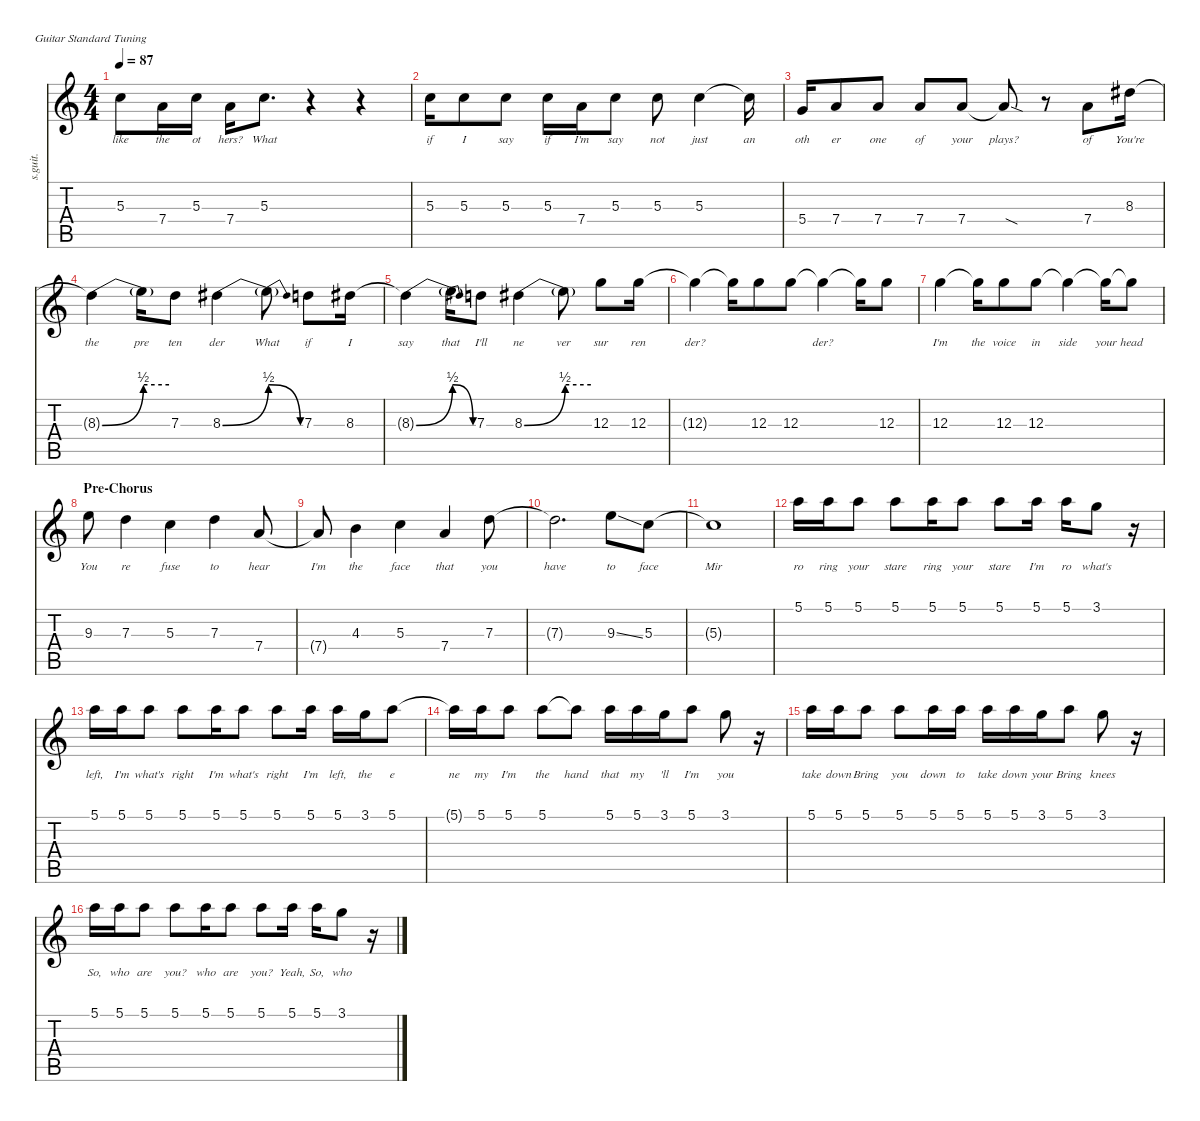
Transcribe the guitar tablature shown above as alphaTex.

\defaultSystemsLayout 4
\hideDynamics
\bracketExtendMode nobrackets
\track ("Dave Grohl (Lead Vocal)" "s.guit.") {instrument clarinet}
\staff {score tabs}
\tuning (E4 B3 G3 D3 A2 E2)
\displaytranspose 12
\ts (4 4)
\tempo 87
\clef g2
\ks c
5.3.8{lyrics (0 "like") lyrics (1 "") lyrics (2 "") lyrics (3 "") lyrics (4 "") dy f} 7.4.16{lyrics (0 "the") lyrics (1 "") lyrics (2 "") lyrics (3 "") lyrics (4 "")} 5.3.16{lyrics (0 "ot") lyrics (1 "") lyrics (2 "") lyrics (3 "") lyrics (4 "")} 7.4.16{lyrics (0 "hers?") lyrics (1 "") lyrics (2 "") lyrics (3 "") lyrics (4 "")} 5.3.8{d lyrics (0 "What") lyrics (1 "") lyrics (2 "") lyrics (3 "") lyrics (4 "")} r.4 r.4 |
5.3.16{lyrics (0 "if") lyrics (1 "") lyrics (2 "") lyrics (3 "") lyrics (4 "")} 5.3.8{lyrics (0 "I") lyrics (1 "") lyrics (2 "") lyrics (3 "") lyrics (4 "")} 5.3.8{lyrics (0 "say") lyrics (1 "") lyrics (2 "") lyrics (3 "") lyrics (4 "")} 5.3.16{lyrics (0 "if") lyrics (1 "") lyrics (2 "") lyrics (3 "") lyrics (4 "")} 7.4.16{lyrics (0 "I'm") lyrics (1 "") lyrics (2 "") lyrics (3 "") lyrics (4 "")} 5.3.8{lyrics (0 "say") lyrics (1 "") lyrics (2 "") lyrics (3 "") lyrics (4 "")} 5.3.8{lyrics (0 "not") lyrics (1 "") lyrics (2 "") lyrics (3 "") lyrics (4 "")} 5.3.4{lyrics (0 "just") lyrics (1 "") lyrics (2 "") lyrics (3 "") lyrics (4 "")} 5.3{t}.16{lyrics (0 "an") lyrics (1 "") lyrics (2 "") lyrics (3 "") lyrics (4 "")} |
5.4.16{lyrics (0 "oth") lyrics (1 "") lyrics (2 "") lyrics (3 "") lyrics (4 "")} 7.4.8{lyrics (0 "er") lyrics (1 "") lyrics (2 "") lyrics (3 "") lyrics (4 "")} 7.4.8{lyrics (0 "one") lyrics (1 "") lyrics (2 "") lyrics (3 "") lyrics (4 "")} 7.4.8{lyrics (0 "of") lyrics (1 "") lyrics (2 "") lyrics (3 "") lyrics (4 "")} 7.4.8{lyrics (0 "your") lyrics (1 "") lyrics (2 "") lyrics (3 "") lyrics (4 "")} 7.4{sod t}.8{lyrics (0 "plays?") lyrics (1 "") lyrics (2 "") lyrics (3 "") lyrics (4 "")} r.8 7.4.8{lyrics (0 "of") lyrics (1 "") lyrics (2 "") lyrics (3 "") lyrics (4 "")} 8.3{acc #}.16{lyrics (0 "You're") lyrics (1 "") lyrics (2 "") lyrics (3 "") lyrics (4 "")} |
8.3{be (bend 0 0 60 2) t acc #}.4{lyrics (0 "the") lyrics (1 "") lyrics (2 "") lyrics (3 "") lyrics (4 "")} 8.3{be (hold 0 2 60 2) t}.16{lyrics (0 "pre") lyrics (1 "") lyrics (2 "") lyrics (3 "") lyrics (4 "")} 7.3.8{lyrics (0 "ten") lyrics (1 "") lyrics (2 "") lyrics (3 "") lyrics (4 "")} 8.3{be (bend 0 0 60 2) acc #}.4{lyrics (0 "der") lyrics (1 "") lyrics (2 "") lyrics (3 "") lyrics (4 "")} 8.3{be (release 0 2 60 0) t}.8{lyrics (0 "What") lyrics (1 "") lyrics (2 "") lyrics (3 "") lyrics (4 "")} 7.3.8{lyrics (0 "if") lyrics (1 "") lyrics (2 "") lyrics (3 "") lyrics (4 "")} 8.3{acc #}.16{lyrics (0 "I") lyrics (1 "") lyrics (2 "") lyrics (3 "") lyrics (4 "")} |
8.3{be (bend 0 0 60 2) t acc #}.4{lyrics (0 "say") lyrics (1 "") lyrics (2 "") lyrics (3 "") lyrics (4 "")} 8.3{be (release 0 2 60 0) t}.16{lyrics (0 "that") lyrics (1 "") lyrics (2 "") lyrics (3 "") lyrics (4 "")} 7.3.8{lyrics (0 "I'll") lyrics (1 "") lyrics (2 "") lyrics (3 "") lyrics (4 "")} 8.3{be (bend 0 0 60 2) acc #}.4{lyrics (0 "ne") lyrics (1 "") lyrics (2 "") lyrics (3 "") lyrics (4 "")} 8.3{be (hold 0 2 60 2) t}.8{lyrics (0 "ver") lyrics (1 "") lyrics (2 "") lyrics (3 "") lyrics (4 "")} 12.3.8{lyrics (0 "sur") lyrics (1 "") lyrics (2 "") lyrics (3 "") lyrics (4 "")} 12.3.16{lyrics (0 "ren") lyrics (1 "") lyrics (2 "") lyrics (3 "") lyrics (4 "")} |
12.3{t}.4{lyrics (0 "der?") lyrics (1 "") lyrics (2 "") lyrics (3 "") lyrics (4 "")} 12.3{t}.16{lyrics (0 "") lyrics (1 "") lyrics (2 "") lyrics (3 "") lyrics (4 "")} 12.3.8{lyrics (0 "") lyrics (1 "") lyrics (2 "") lyrics (3 "") lyrics (4 "")} 12.3.8{lyrics (0 "") lyrics (1 "") lyrics (2 "") lyrics (3 "") lyrics (4 "")} 12.3{t}.4{lyrics (0 "der?") lyrics (1 "") lyrics (2 "") lyrics (3 "") lyrics (4 "")} 12.3{t}.16{lyrics (0 "") lyrics (1 "") lyrics (2 "") lyrics (3 "") lyrics (4 "")} 12.3.8{lyrics (0 "") lyrics (1 "") lyrics (2 "") lyrics (3 "") lyrics (4 "")} |
12.3.4{lyrics (0 "I'm") lyrics (1 "") lyrics (2 "") lyrics (3 "") lyrics (4 "")} 12.3{t}.16{lyrics (0 "the") lyrics (1 "") lyrics (2 "") lyrics (3 "") lyrics (4 "")} 12.3.8{lyrics (0 "voice") lyrics (1 "") lyrics (2 "") lyrics (3 "") lyrics (4 "")} 12.3.8{lyrics (0 "in") lyrics (1 "") lyrics (2 "") lyrics (3 "") lyrics (4 "")} 12.3{t}.4{lyrics (0 "side") lyrics (1 "") lyrics (2 "") lyrics (3 "") lyrics (4 "")} 12.3{t}.16{lyrics (0 "your") lyrics (1 "") lyrics (2 "") lyrics (3 "") lyrics (4 "")} 12.3{t}.8{lyrics (0 "head") lyrics (1 "") lyrics (2 "") lyrics (3 "") lyrics (4 "")} |
\section ("" "Pre-Chorus")
9.3.8{lyrics (0 "You") lyrics (1 "") lyrics (2 "") lyrics (3 "") lyrics (4 "")} 7.3.4{lyrics (0 "re") lyrics (1 "") lyrics (2 "") lyrics (3 "") lyrics (4 "")} 5.3.4{lyrics (0 "fuse") lyrics (1 "") lyrics (2 "") lyrics (3 "") lyrics (4 "")} 7.3.4{lyrics (0 "to") lyrics (1 "") lyrics (2 "") lyrics (3 "") lyrics (4 "")} 7.4.8{lyrics (0 "hear") lyrics (1 "") lyrics (2 "") lyrics (3 "") lyrics (4 "")} |
7.4{t}.8{lyrics (0 "I'm") lyrics (1 "") lyrics (2 "") lyrics (3 "") lyrics (4 "")} 4.3.4{lyrics (0 "the") lyrics (1 "") lyrics (2 "") lyrics (3 "") lyrics (4 "")} 5.3.4{lyrics (0 "face") lyrics (1 "") lyrics (2 "") lyrics (3 "") lyrics (4 "")} 7.4.4{lyrics (0 "that") lyrics (1 "") lyrics (2 "") lyrics (3 "") lyrics (4 "")} 7.3.8{lyrics (0 "you") lyrics (1 "") lyrics (2 "") lyrics (3 "") lyrics (4 "")} |
7.3{t}.2{d lyrics (0 "have") lyrics (1 "") lyrics (2 "") lyrics (3 "") lyrics (4 "")} 9.3{ss}.8{lyrics (0 "to") lyrics (1 "") lyrics (2 "") lyrics (3 "") lyrics (4 "")} 5.3.8{lyrics (0 "face") lyrics (1 "") lyrics (2 "") lyrics (3 "") lyrics (4 "")} |
5.3{t}.1{lyrics (0 "Mir") lyrics (1 "") lyrics (2 "") lyrics (3 "") lyrics (4 "")} |
5.1.16{lyrics (0 "ro") lyrics (1 "") lyrics (2 "") lyrics (3 "") lyrics (4 "")} 5.1.16{lyrics (0 "ring") lyrics (1 "") lyrics (2 "") lyrics (3 "") lyrics (4 "")} 5.1.8{lyrics (0 "your") lyrics (1 "") lyrics (2 "") lyrics (3 "") lyrics (4 "")} 5.1.8{lyrics (0 "stare") lyrics (1 "") lyrics (2 "") lyrics (3 "") lyrics (4 "")} 5.1.16{lyrics (0 "ring") lyrics (1 "") lyrics (2 "") lyrics (3 "") lyrics (4 "")} 5.1.8{lyrics (0 "your") lyrics (1 "") lyrics (2 "") lyrics (3 "") lyrics (4 "")} 5.1.8{lyrics (0 "stare") lyrics (1 "") lyrics (2 "") lyrics (3 "") lyrics (4 "")} 5.1.16{lyrics (0 "I'm") lyrics (1 "") lyrics (2 "") lyrics (3 "") lyrics (4 "")} 5.1.16{lyrics (0 "ro") lyrics (1 "") lyrics (2 "") lyrics (3 "") lyrics (4 "")} 3.1.8{lyrics (0 "what's") lyrics (1 "") lyrics (2 "") lyrics (3 "") lyrics (4 "")} r.16 |
5.1.16{lyrics (0 "left,") lyrics (1 "") lyrics (2 "") lyrics (3 "") lyrics (4 "")} 5.1.16{lyrics (0 "I'm") lyrics (1 "") lyrics (2 "") lyrics (3 "") lyrics (4 "")} 5.1.8{lyrics (0 "what's") lyrics (1 "") lyrics (2 "") lyrics (3 "") lyrics (4 "")} 5.1.8{lyrics (0 "right") lyrics (1 "") lyrics (2 "") lyrics (3 "") lyrics (4 "")} 5.1.16{lyrics (0 "I'm") lyrics (1 "") lyrics (2 "") lyrics (3 "") lyrics (4 "")} 5.1.8{lyrics (0 "what's") lyrics (1 "") lyrics (2 "") lyrics (3 "") lyrics (4 "")} 5.1.8{lyrics (0 "right") lyrics (1 "") lyrics (2 "") lyrics (3 "") lyrics (4 "")} 5.1.16{lyrics (0 "I'm") lyrics (1 "") lyrics (2 "") lyrics (3 "") lyrics (4 "")} 5.1.16{lyrics (0 "left,") lyrics (1 "") lyrics (2 "") lyrics (3 "") lyrics (4 "")} 3.1.16{lyrics (0 "the") lyrics (1 "") lyrics (2 "") lyrics (3 "") lyrics (4 "")} 5.1.8{lyrics (0 "e") lyrics (1 "") lyrics (2 "") lyrics (3 "") lyrics (4 "")} |
5.1{t}.16{lyrics (0 "ne") lyrics (1 "") lyrics (2 "") lyrics (3 "") lyrics (4 "")} 5.1.16{lyrics (0 "my") lyrics (1 "") lyrics (2 "") lyrics (3 "") lyrics (4 "")} 5.1.8{lyrics (0 "I'm") lyrics (1 "") lyrics (2 "") lyrics (3 "") lyrics (4 "")} 5.1.8{lyrics (0 "the") lyrics (1 "") lyrics (2 "") lyrics (3 "") lyrics (4 "")} 5.1{t}.8{lyrics (0 "hand") lyrics (1 "") lyrics (2 "") lyrics (3 "") lyrics (4 "")} 5.1.16{lyrics (0 "that") lyrics (1 "") lyrics (2 "") lyrics (3 "") lyrics (4 "")} 5.1.16{lyrics (0 "my") lyrics (1 "") lyrics (2 "") lyrics (3 "") lyrics (4 "")} 3.1.16{lyrics (0 "'ll") lyrics (1 "") lyrics (2 "") lyrics (3 "") lyrics (4 "")} 5.1.8{lyrics (0 "I'm") lyrics (1 "") lyrics (2 "") lyrics (3 "") lyrics (4 "")} 3.1.8{lyrics (0 "you") lyrics (1 "") lyrics (2 "") lyrics (3 "") lyrics (4 "")} r.16 |
5.1.16{lyrics (0 "take") lyrics (1 "") lyrics (2 "") lyrics (3 "") lyrics (4 "")} 5.1.16{lyrics (0 "down") lyrics (1 "") lyrics (2 "") lyrics (3 "") lyrics (4 "")} 5.1.8{lyrics (0 "Bring") lyrics (1 "") lyrics (2 "") lyrics (3 "") lyrics (4 "")} 5.1.8{lyrics (0 "you") lyrics (1 "") lyrics (2 "") lyrics (3 "") lyrics (4 "")} 5.1.16{lyrics (0 "down") lyrics (1 "") lyrics (2 "") lyrics (3 "") lyrics (4 "")} 5.1.16{lyrics (0 "to") lyrics (1 "") lyrics (2 "") lyrics (3 "") lyrics (4 "")} 5.1.16{lyrics (0 "take") lyrics (1 "") lyrics (2 "") lyrics (3 "") lyrics (4 "")} 5.1.16{lyrics (0 "down") lyrics (1 "") lyrics (2 "") lyrics (3 "") lyrics (4 "")} 3.1.16{lyrics (0 "your") lyrics (1 "") lyrics (2 "") lyrics (3 "") lyrics (4 "")} 5.1.8{lyrics (0 "Bring") lyrics (1 "") lyrics (2 "") lyrics (3 "") lyrics (4 "")} 3.1.8{lyrics (0 "knees") lyrics (1 "") lyrics (2 "") lyrics (3 "") lyrics (4 "")} r.16 |
5.1.16{lyrics (0 "So,") lyrics (1 "") lyrics (2 "") lyrics (3 "") lyrics (4 "")} 5.1.16{lyrics (0 "who") lyrics (1 "") lyrics (2 "") lyrics (3 "") lyrics (4 "")} 5.1.8{lyrics (0 "are") lyrics (1 "") lyrics (2 "") lyrics (3 "") lyrics (4 "")} 5.1.8{lyrics (0 "you?") lyrics (1 "") lyrics (2 "") lyrics (3 "") lyrics (4 "")} 5.1.16{lyrics (0 "who") lyrics (1 "") lyrics (2 "") lyrics (3 "") lyrics (4 "")} 5.1.8{lyrics (0 "are") lyrics (1 "") lyrics (2 "") lyrics (3 "") lyrics (4 "")} 5.1.8{lyrics (0 "you?") lyrics (1 "") lyrics (2 "") lyrics (3 "") lyrics (4 "")} 5.1.16{lyrics (0 "Yeah,") lyrics (1 "") lyrics (2 "") lyrics (3 "") lyrics (4 "")} 5.1.16{lyrics (0 "So,") lyrics (1 "") lyrics (2 "") lyrics (3 "") lyrics (4 "")} 3.1.8{lyrics (0 "who") lyrics (1 "") lyrics (2 "") lyrics (3 "") lyrics (4 "")} r.16
